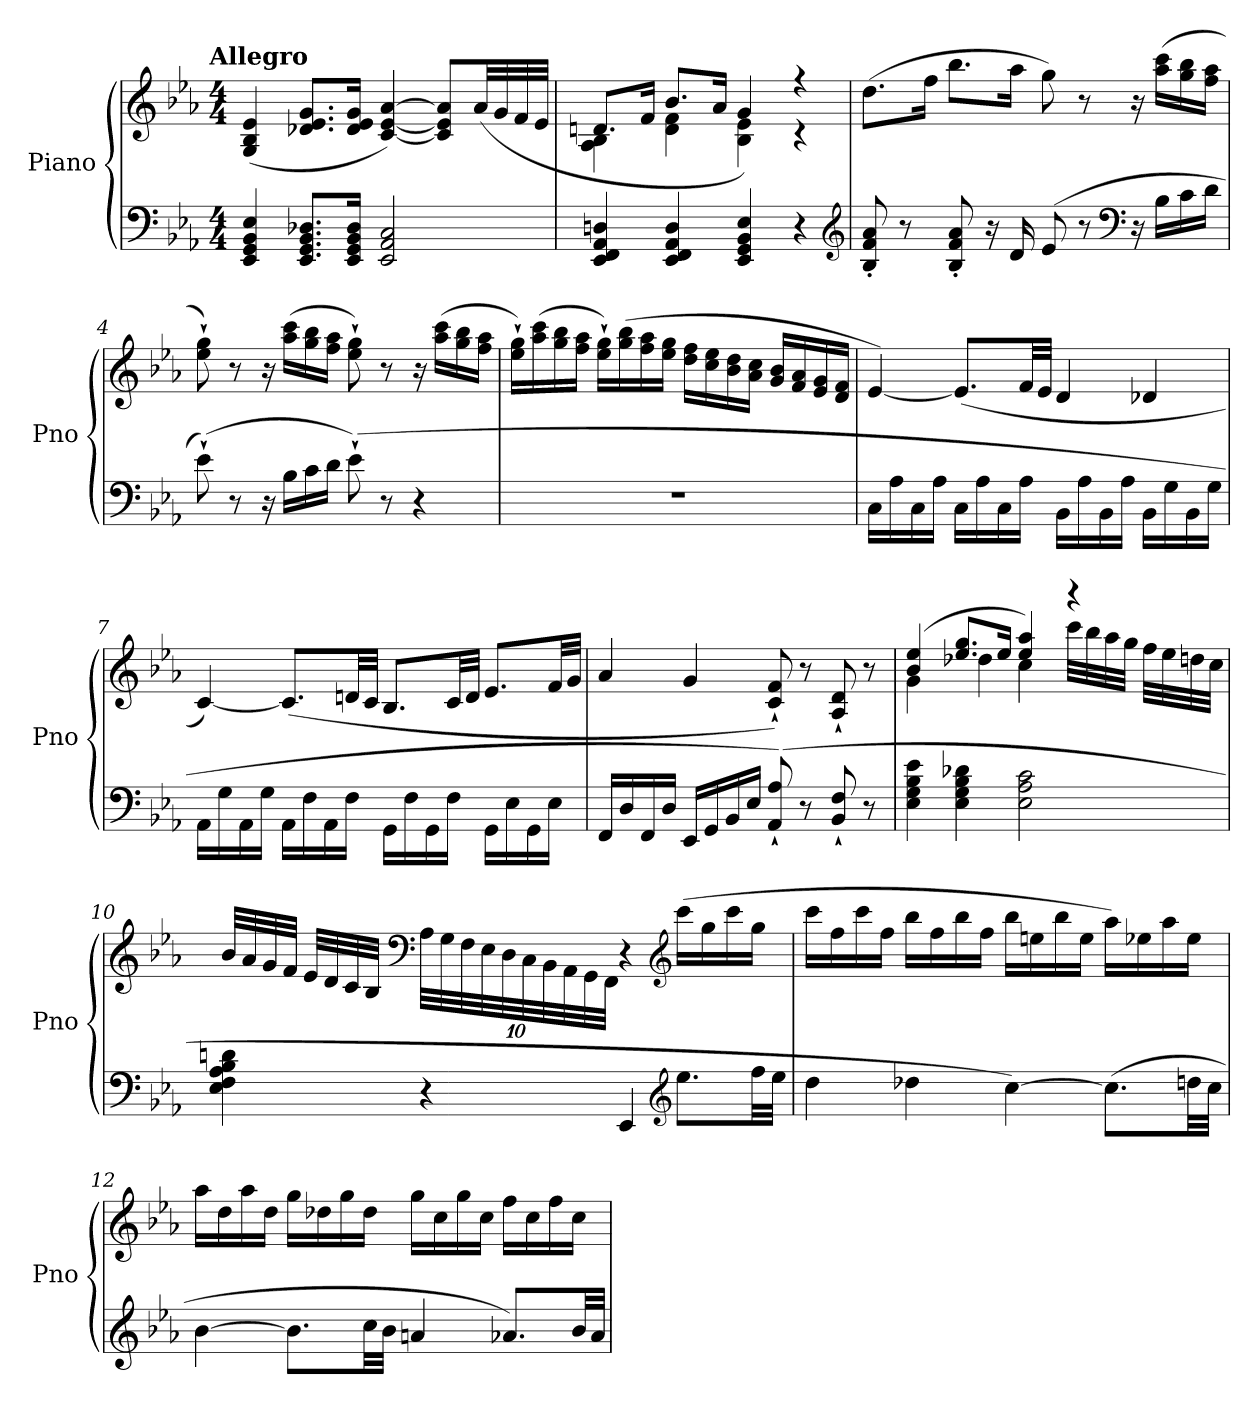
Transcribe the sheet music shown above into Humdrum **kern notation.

**kern	**kern
*part1	*part1
*staff2	*staff1
*I"Piano	*
*I'Pno	*
*clefF4	*clefG2
*k[b-e-a-]	*k[b-e-a-]
*E-:	*E-:
!!LO:TX:omd:t=Allegro
*M4/4	*M4/4
*MM96	*MM96
=1	=1
4EE-/ 4GG/ 4BB-/ 4E-/	(4G/ 4B-/ 4e-/
8.EE-/ 8.GG/ 8.BB-/ 8.D-X/L	8.d-X/ 8.e-/ 8.g/L
16EE-/ 16GG/ 16BB-/ 16D-/Jk	16d-/ 16e-/ 16g/Jk
2EE-/ 2AA-/ 2C/	[4c/ [4e-/ [4a-/)
.	8c]/ 8e-]/ 8a-]/L
.	(32a-/LL
.	32g/
.	32f/
.	32e-/JJJ
=2	=2
*	*^
4EE-/ 4FF/ 4AA-/ 4Dn/	(8.dn/L	4A-\ 4B-\)
.	16f/Jk	.
4EE-/ 4FF/ 4AA-/ 4D/	8.b-/L	4d\ 4f\
.	16a-/Jk	.
4EE-/ 4GG/ 4BB-/ 4E-/	4g/)	4B-\ 4e-\
4r	4r	4r
*	*v	*v
*clefG2	*
=3	=3
8B-'/ 8f'/ 8a-'/	(8.dd\L
8r	.
.	16ff\Jk
8B-'/ 8f'/ 8a-'/	8.bb-\L
16r	.
16d/	16aa-\Jk
(8e-/	8gg\)
8r	8r
*clefF4	*
16r	16r
16B-\LL	(16aa-\ 16ccc\LL
16c\	16gg\ 16bb-\
16d\JJ	16ff\ 16aa-\JJ
=4	=4
(8e-`\)	8ee-`\ 8gg`\)
8r	8r
16r	16r
16B-\LL	(16aa-\ 16ccc\LL
16c\	16gg\ 16bb-\
16d\JJ	16ff\ 16aa-\JJ
(8e-`\)	8ee-`\ 8gg`\)
8r	8r
4r	16r
.	(16aa-\ 16ccc\LL
.	16gg\ 16bb-\
.	16ff\ 16aa-\JJ
=5	=5
1r	16ee-`\ 16gg`\LL)
.	(16aa-\ 16ccc\
.	16gg\ 16bb-\
.	16ff\ 16aa-\JJ
.	16ee-`\ 16gg`\LL)
.	(16gg\ 16bb-\
.	16ff\ 16aa-\
.	16ee-\ 16gg\JJ
.	16dd\ 16ff\LL
.	16cc\ 16ee-\
.	16b-\ 16dd\
.	16a-\ 16cc\JJ
.	16g/ 16b-/LL
.	16f/ 16a-/
.	16e-/ 16g/
.	16d/ 16f/JJ
=6	=6
16C\LL	[4e-/)
16A-\	.
16C\	.
16A-\JJ	.
16C\LL	(8.e-/L]
16A-\	.
16C\	.
16A-\JJ	32f/LL
.	32e-/JJJ
16BB-\LL	4d/
16A-\	.
16BB-\	.
16A-\JJ	.
16BB-\LL	4d-X/
16G\	.
16BB-\	.
16G\JJ	.
=7	=7
16AA-\LL	[4c/)
16G\	.
16AA-\	.
16G\JJ	.
16AA-\LL	(8.c/L]
16F\	.
16AA-\	.
16F\JJ	32dn/LL
.	32c/JJJ
16GG\LL	8.B-/L
16F\	.
16GG\	.
16F\JJ	32c/LL
.	32d/JJJ
16GG\LL	8.e-/L
16E-\	.
16GG\	.
16E-\JJ	32f/LL
.	32g/JJJ
=8	=8
16FF/LL	4a-/
16D/	.
16FF/	.
16D/JJ	.
16EE-/LL	4g/
16GG/	.
16BB-/	.
16E-/JJ	.
(8AA-`/ 8A-`/)	8c`/ 8f`/)
8r	8r
8BB-`/ 8F`/	8A-`/ 8d`/
8r	8r
=9	=9
*	*^
4E-\ 4G\ 4B-\ 4e-\	(4b-/ 4ee-/	4g\
4E-\ 4G\ 4B-\ 4d-X\	8.ee-/ 8.gg/L	4dd-X\
.	16ee-/Jk	.
2E-\ 2A-\ 2c\	4ee-/ 4aa-/)	4cc\
.	4r	32ccc\LLL
.	.	32bb-\
.	.	32aa-\
.	.	32gg\JJJ
.	.	32ff\LLL
.	.	32ee-\
.	.	32ddn\
.	.	32cc\JJJ
*	*v	*v
=10	=10
4E-\ 4F\ 4A-\ 4B-\ 4dn\	32b-/LLL
.	32a-/
.	32g/
.	32f/JJJ
.	32e-/LLL
.	32d/
.	32c/
.	32B-/JJJ
*	*clefF4
4r	40A-\LLL
.	40G\
.	40F\
.	40E-\
.	40D\
.	40C\
.	40BB-\
.	40AA-\
.	40GG\
.	40FF\JJJ
4EE-/	4r
*clefG2	*clefG2
8.ee-\L	(16ccc\LL
.	16gg\
.	16ccc\
32ff\LL	16gg\JJ
32ee-\JJJ	.
=11	=11
4dd\	16ccc\LL
.	16ff\
.	16ccc\
.	16ff\JJ
4dd-X\	16bb-\LL
.	16ff\
.	16bb-\
.	16ff\JJ
[4cc\)	16bb-\LL
.	16een\
.	16bb-\
.	16ee\JJ
(8.cc\L]	16aa-\LL)
.	16ee-X\
.	16aa-\
32ddn\LL	16ee-\JJ
32cc\JJJ	.
=12	=12
[4b-\	16aa-\LL
.	16dd\
.	16aa-\
.	16dd\JJ
8.b-\L]	16gg\LL
.	16dd-X\
.	16gg\
32cc\LL	16dd-\JJ
32b-\JJJ	.
4an/	16gg\LL
.	16cc\
.	16gg\
.	16cc\JJ
8.a-X/L)	16ff\LL
.	16cc\
.	16ff\
32b-/LL	16cc\JJ
32a-/JJJ	.
=	=
*-	*-
